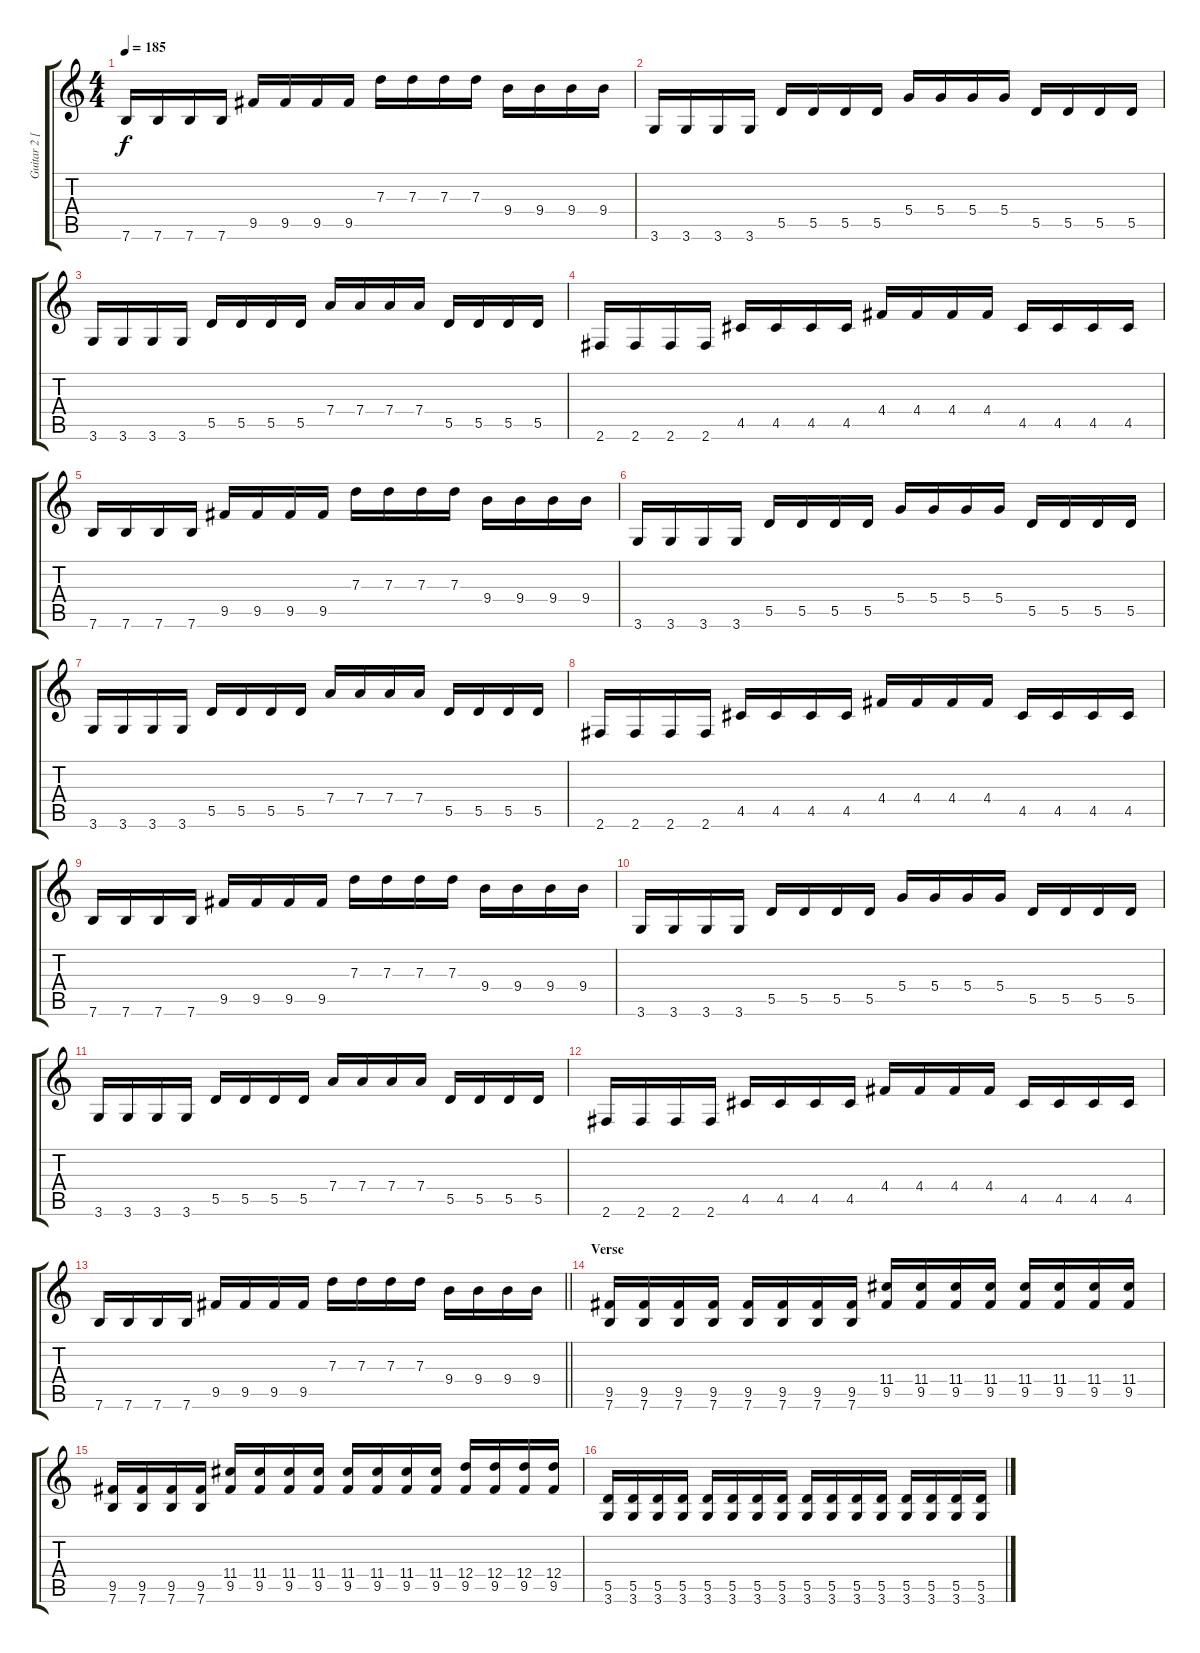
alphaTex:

\track ("Guitar 2 [Right]" "Guitar 2 [") {instrument overdrivenguitar}
\staff {score tabs}
\tuning (E4 B3 G3 D3 A2 E2) {hide}
\ts (4 4)
\tempo 185
\clef g2
\ks c
7.6.16{dy f} 7.6.16 7.6.16 7.6.16 9.5.16 9.5.16 9.5.16 9.5.16 7.3.16 7.3.16 7.3.16 7.3.16 9.4.16 9.4.16 9.4.16 9.4.16 |
3.6.16 3.6.16 3.6.16 3.6.16 5.5.16 5.5.16 5.5.16 5.5.16 5.4.16 5.4.16 5.4.16 5.4.16 5.5.16 5.5.16 5.5.16 5.5.16 |
3.6.16 3.6.16 3.6.16 3.6.16 5.5.16 5.5.16 5.5.16 5.5.16 7.4.16 7.4.16 7.4.16 7.4.16 5.5.16 5.5.16 5.5.16 5.5.16 |
2.6.16 2.6.16 2.6.16 2.6.16 4.5.16 4.5.16 4.5.16 4.5.16 4.4.16 4.4.16 4.4.16 4.4.16 4.5.16 4.5.16 4.5.16 4.5.16 |
7.6.16 7.6.16 7.6.16 7.6.16 9.5.16 9.5.16 9.5.16 9.5.16 7.3.16 7.3.16 7.3.16 7.3.16 9.4.16 9.4.16 9.4.16 9.4.16 |
3.6.16 3.6.16 3.6.16 3.6.16 5.5.16 5.5.16 5.5.16 5.5.16 5.4.16 5.4.16 5.4.16 5.4.16 5.5.16 5.5.16 5.5.16 5.5.16 |
3.6.16 3.6.16 3.6.16 3.6.16 5.5.16 5.5.16 5.5.16 5.5.16 7.4.16 7.4.16 7.4.16 7.4.16 5.5.16 5.5.16 5.5.16 5.5.16 |
2.6.16 2.6.16 2.6.16 2.6.16 4.5.16 4.5.16 4.5.16 4.5.16 4.4.16 4.4.16 4.4.16 4.4.16 4.5.16 4.5.16 4.5.16 4.5.16 |
7.6.16 7.6.16 7.6.16 7.6.16 9.5.16 9.5.16 9.5.16 9.5.16 7.3.16 7.3.16 7.3.16 7.3.16 9.4.16 9.4.16 9.4.16 9.4.16 |
3.6.16 3.6.16 3.6.16 3.6.16 5.5.16 5.5.16 5.5.16 5.5.16 5.4.16 5.4.16 5.4.16 5.4.16 5.5.16 5.5.16 5.5.16 5.5.16 |
3.6.16 3.6.16 3.6.16 3.6.16 5.5.16 5.5.16 5.5.16 5.5.16 7.4.16 7.4.16 7.4.16 7.4.16 5.5.16 5.5.16 5.5.16 5.5.16 |
2.6.16 2.6.16 2.6.16 2.6.16 4.5.16 4.5.16 4.5.16 4.5.16 4.4.16 4.4.16 4.4.16 4.4.16 4.5.16 4.5.16 4.5.16 4.5.16 |
\barLineRight lightlight
7.6.16 7.6.16 7.6.16 7.6.16 9.5.16 9.5.16 9.5.16 9.5.16 7.3.16 7.3.16 7.3.16 7.3.16 9.4.16 9.4.16 9.4.16 9.4.16 |
\section ("" "Verse")
(9.5 7.6).16 (9.5 7.6).16 (9.5 7.6).16 (9.5 7.6).16 (9.5 7.6).16 (9.5 7.6).16 (9.5 7.6).16 (9.5 7.6).16 (11.4 9.5).16 (11.4 9.5).16 (11.4 9.5).16 (11.4 9.5).16 (11.4 9.5).16 (11.4 9.5).16 (11.4 9.5).16 (11.4 9.5).16 |
(9.5 7.6).16 (9.5 7.6).16 (9.5 7.6).16 (9.5 7.6).16 (11.4 9.5).16 (11.4 9.5).16 (11.4 9.5).16 (11.4 9.5).16 (11.4 9.5).16 (11.4 9.5).16 (11.4 9.5).16 (11.4 9.5).16 (12.4 9.5).16 (12.4 9.5).16 (12.4 9.5).16 (12.4 9.5).16 |
(5.5 3.6).16 (5.5 3.6).16 (5.5 3.6).16 (5.5 3.6).16 (5.5 3.6).16 (5.5 3.6).16 (5.5 3.6).16 (5.5 3.6).16 (5.5 3.6).16 (5.5 3.6).16 (5.5 3.6).16 (5.5 3.6).16 (5.5 3.6).16 (5.5 3.6).16 (5.5 3.6).16 (5.5 3.6).16
